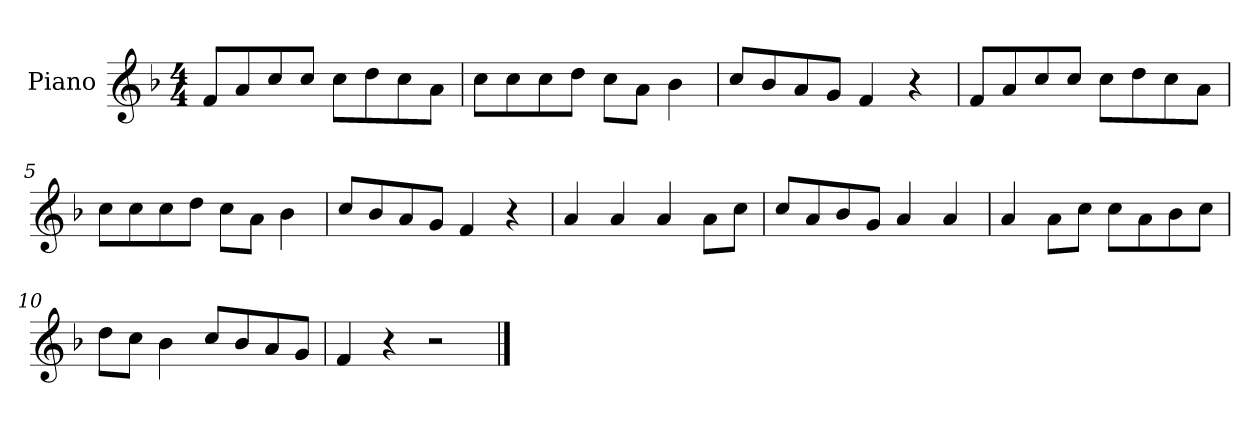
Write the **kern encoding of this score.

**kern
*part1
*staff1
*I"Piano
*I'P-no
*clefG2
*k[b-]
*M4/4
*MM90
=1
8f/L
8a/
8cc/
8cc/J
8cc\L
8dd\
8cc\
8a\J
=2
8cc\L
8cc\
8cc\
8dd\J
8cc\L
8a\J
4b-\
=3
8cc/L
8b-/
8a/
8g/J
4f/
4r
=4
8f/L
8a/
8cc/
8cc/J
8cc\L
8dd\
8cc\
8a\J
=5
8cc\L
8cc\
8cc\
8dd\J
8cc\L
8a\J
4b-\
!!LO:LB:g=z
=6
8cc/L
8b-/
8a/
8g/J
4f/
4r
=7
4a/
4a/
4a/
8a\L
8cc\J
=8
8cc/L
8a/
8b-/
8g/J
4a/
4a/
=9
4a/
8a\L
8cc\J
8cc\L
8a\
8b-\
8cc\J
=10
8dd\L
8cc\J
4b-\
8cc/L
8b-/
8a/
8g/J
=11
4f/
4r
2r
==
*-
